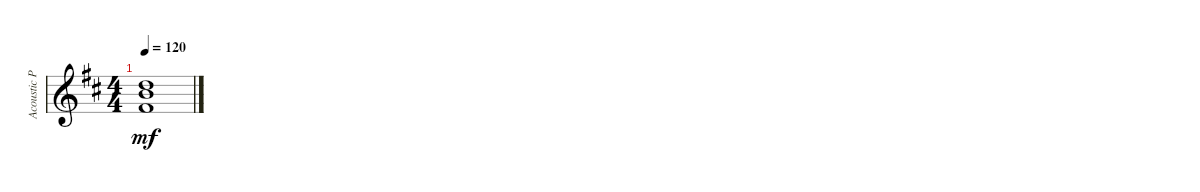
\track ("Acoustic Piano (Staff 1)" "Acoustic P") {instrument acousticgrandpiano}
\staff {score}
\tuning (E4 B3 G3 D3 A2 E2 B1) {hide}
\ts (4 4)
\tempo 120
\clef g2
\ks d
(7.1{t} 15.2{t} 11.3{t}).1{dy mf}
